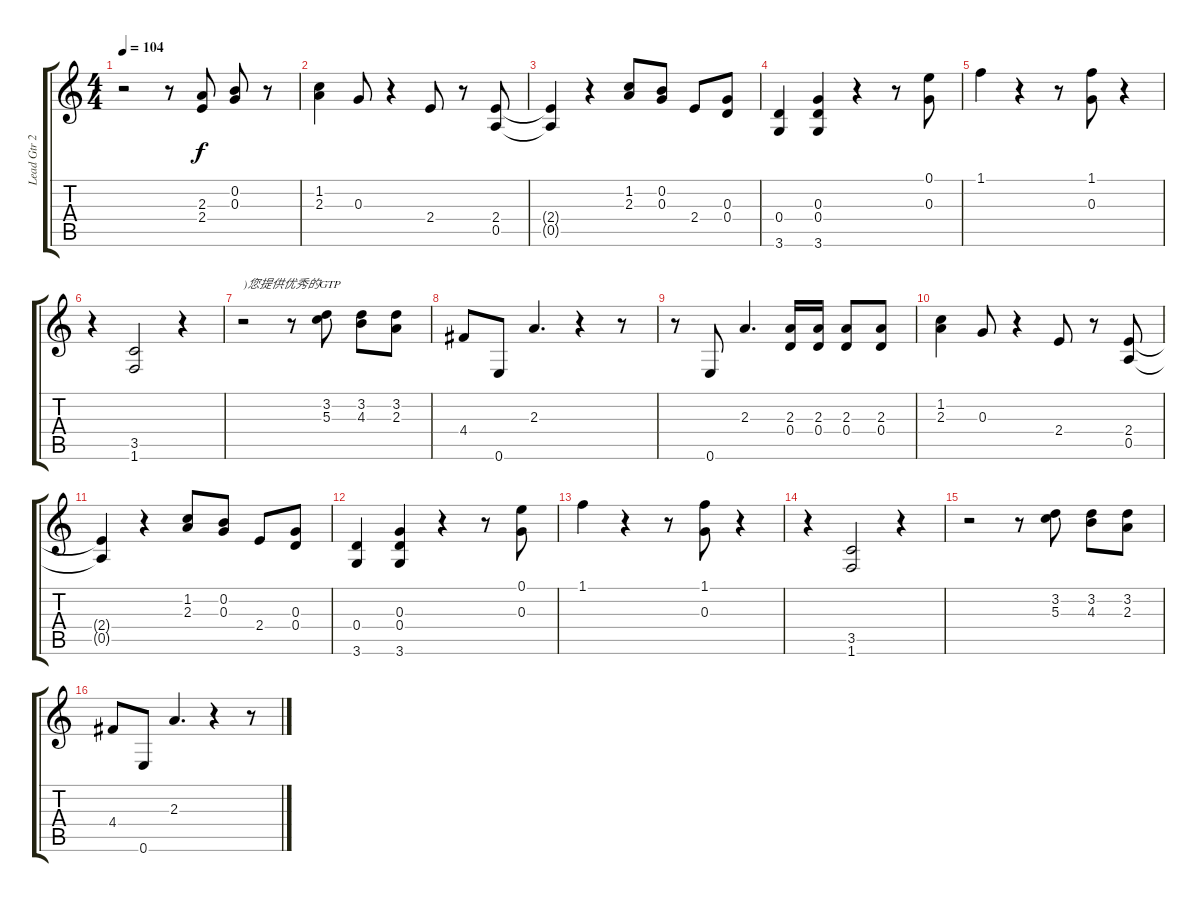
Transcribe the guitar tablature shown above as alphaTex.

\track ("Lead Gtr 2" "Lead Gtr 2") {instrument distortionguitar}
\staff {score tabs}
\tuning (E4 B3 G3 D3 A2 E2) {hide}
\ts (4 4)
\tempo 104
\clef g2
\ks c
r.2{dy f} r.8 (2.3 2.4).8 (0.2 0.3).8 r.8 |
(1.2 2.3).4 0.3.8 r.4 2.4.8 r.8 (2.4 0.5).8 |
(2.4{t} 0.5{t}).4 r.4 (1.2 2.3).8 (0.2 0.3).8 2.4.8 (0.3 0.4).8 |
(0.4 3.6).4 (0.3 0.4 3.6).4 r.4 r.8 (0.1 0.3).8 |
1.1.4 r.4 r.8 (1.1 0.3).8 r.4 |
r.4 (3.5 1.6).2 r.4 |
r.2{txt ")您提供优秀的GTP"} r.8 (3.2 5.3).8 (3.2 4.3).8 (3.2 2.3).8 |
4.4.8 0.6.8 2.3.4{d} r.4 r.8 |
r.8 0.6.8 2.3.4{d} (2.3 0.4).16 (2.3 0.4).16 (2.3 0.4).8 (2.3 0.4).8 |
(1.2 2.3).4 0.3.8 r.4 2.4.8 r.8 (2.4 0.5).8 |
(2.4{t} 0.5{t}).4 r.4 (1.2 2.3).8 (0.2 0.3).8 2.4.8 (0.3 0.4).8 |
(0.4 3.6).4 (0.3 0.4 3.6).4 r.4 r.8 (0.1 0.3).8 |
1.1.4 r.4 r.8 (1.1 0.3).8 r.4 |
r.4 (3.5 1.6).2 r.4 |
r.2 r.8 (3.2 5.3).8 (3.2 4.3).8 (3.2 2.3).8 |
4.4.8 0.6.8 2.3.4{d} r.4 r.8
